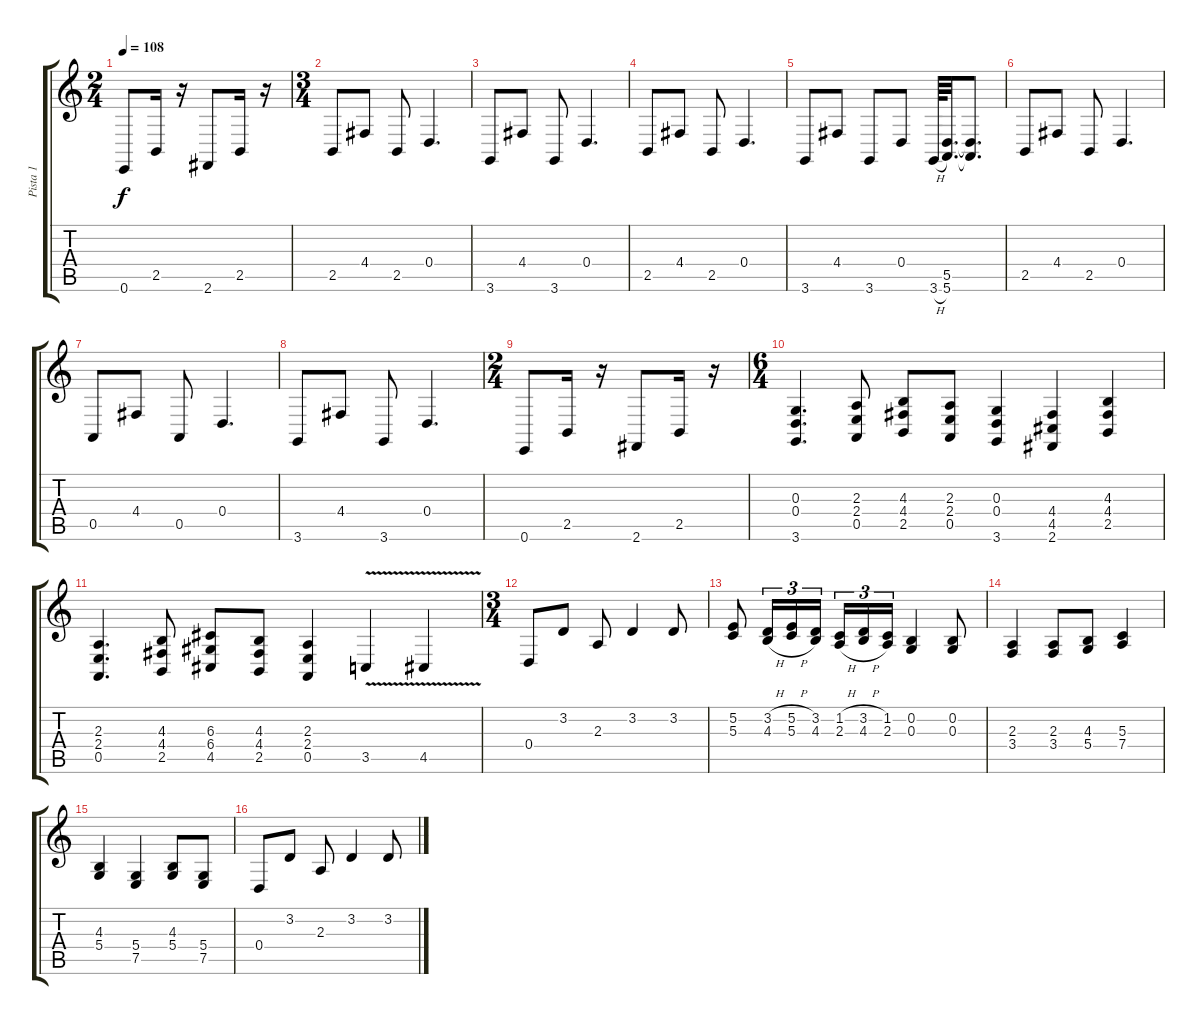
\track ("Pista 1" "Pista 1") {instrument cello}
\staff {score tabs}
\tuning (E4 B3 G3 D3 A2 E2) {hide}
\ts (2 4)
\tempo 108
\clef g2
\ks c
0.6.8{dy f} 2.5.16 r.16 2.6.8 2.5.16 r.16 |
\ts (3 4)
2.5.8 4.4.8 2.5.8 0.4.4{d} |
3.6.8 4.4.8 3.6.8 0.4.4{d} |
2.5.8 4.4.8 2.5.8 0.4.4{d} |
3.6.8 4.4.8 3.6.8 0.4.8 3.6{h}.64 (5.5 5.6).32{d} (5.5{t} 5.6{t}).8{d} |
2.5.8 4.4.8 2.5.8 0.4.4{d} |
0.5.8 4.4.8 0.5.8 0.4.4{d} |
3.6.8 4.4.8 3.6.8 0.4.4{d} |
\ts (2 4)
0.6.8 2.5.16 r.16 2.6.8 2.5.16 r.16 |
\ts (6 4)
(0.3 0.4 3.6).4{d instrument cello} (2.3 2.4 0.5).8 (4.3 4.4 2.5).8 (2.3 2.4 0.5).8 (0.3 0.4 3.6).4 (4.4 4.5 2.6).4 (4.3 4.4 2.5).4 |
(2.3 2.4 0.5).4{d} (4.3 4.4 2.5).8 (6.3 6.4 4.5).8 (4.3 4.4 2.5).8 (2.3 2.4 0.5).4 3.5{v}.4 4.5{v}.4 |
\ts (3 4)
0.4.8{instrument cello} 3.2.8 2.3.8 3.2.4 3.2.8 |
(5.2 5.3).8 (3.2{h} 4.3{h}).16{tu (3 2)} (5.2{h} 5.3{h}).16{tu (3 2)} (3.2 4.3).16{tu (3 2)} (1.2{h} 2.3{h}).16{tu (3 2)} (3.2{h} 4.3{h}).16{tu (3 2)} (1.2 2.3).16{tu (3 2)} (0.2 0.3).4 (0.2 0.3).8 |
(2.3 3.4).4 (2.3 3.4).8 (4.3 5.4).8 (5.3 7.4).4 |
(4.3 5.4).4 (5.4 7.5).4 (4.3 5.4).8 (5.4 7.5).8 |
0.4.8 3.2.8 2.3.8 3.2.4 3.2.8
